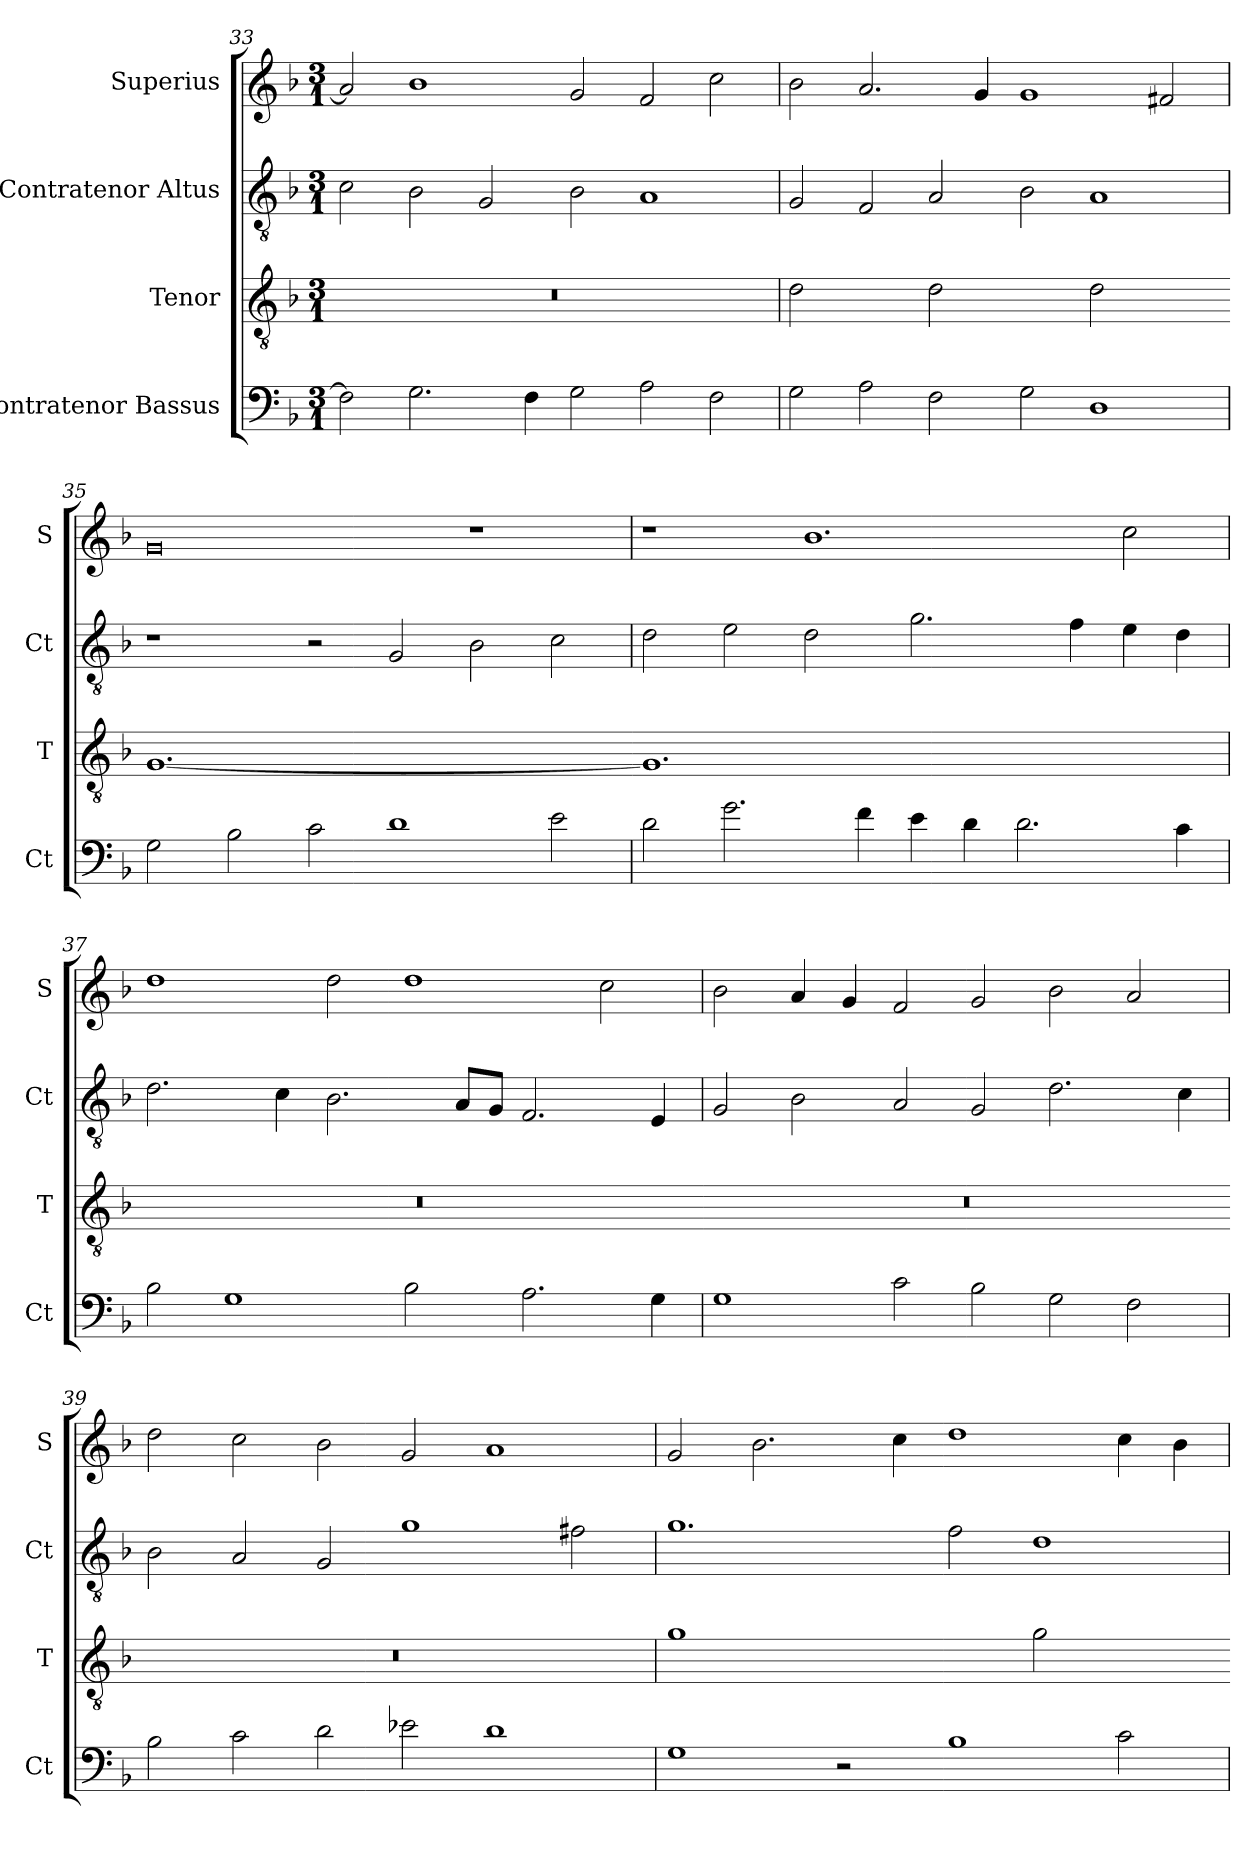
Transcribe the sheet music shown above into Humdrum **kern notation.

**kern	**kern	**kern	**kern
*part4	*part3	*part2	*part1
*staff4	*staff3	*staff2	*staff1
*I"Contratenor Bassus	*I"Tenor	*I"Contratenor Altus	*I"Superius
*I'Ct	*I'T	*I'Ct	*I'S
*clefF4	*clefGv2	*clefGv2	*clefG2
*k[b-]	*k[b-]	*k[b-]	*k[b-]
*M3/1	*M3/1	*M3/1	*M3/1
=33	=33	=33	=33
!	!LO:N:vis=1.	!	!
2F\]	0.r	2c\	2a/]
2.G\	.	2B-\	1b-
.	.	2G/	.
4F\	.	.	.
2G\	.	2B-\	2g/
2A\	.	1A	2f/
2F\	.	.	2cc\
=34	=34	=34	=34
!	!LO:N:vis=2	!	!
2G\	1d	2G/	2b-\
2A\	.	2F/	2.a/
!	!LO:N:vis=2	!	!
2F\	1d	2A/	.
.	.	.	4g/
2G\	.	2B-\	1g
!	!LO:N:vis=2	!	!
1D	1d	1A	.
.	.	.	2f#X/
=35	=35-	=35	=35
!	!LO:N:vis=1.	!	!
2G\	[0.G	1r	0g
2B-\	.	.	.
2c\	.	2r	.
1d	.	2G/	.
.	.	2B-\	1r
2e\	.	2c\	.
=36	=36-	=36	=36
!	!LO:N:vis=1.	!	!
2d\	0.G]	2d\	1r
2.g\	.	2e\	.
.	.	2d\	1.b-
4f\	.	.	.
4e\	.	2.g\	.
4d\	.	.	.
2.d\	.	.	.
.	.	4f\	.
.	.	4e\	2cc\
4c\	.	4d\	.
=37	=37	=37	=37
!	!LO:N:vis=1.	!	!
2B-\	0.r	2.d\	1dd
1G	.	.	.
.	.	4c\	.
.	.	2.B-\	2dd\
2B-\	.	.	1dd
.	.	8A/L	.
.	.	8G/J	.
2.A\	.	2.F/	.
.	.	.	2cc\
4G\	.	4E/	.
=38	=38-	=38	=38
!	!LO:N:vis=1.	!	!
1G	0.r	2G/	2b-\
.	.	2B-\	4a/
.	.	.	4g/
2c\	.	2A/	2f/
2B-\	.	2G/	2g/
2G\	.	2.d\	2b-\
2F\	.	.	2a/
.	.	4c\	.
=39	=39-	=39	=39
!	!LO:N:vis=1.	!	!
2B-\	0.r	2B-\	2dd\
2c\	.	2A/	2cc\
2d\	.	2G/	2b-\
2e-X\	.	1g	2g/
1d	.	.	1a
.	.	2f#X\	.
=40	=40	=40	=40
!	!LO:N:vis=1	!	!
1G	0g	1.g	2g/
.	.	.	2.b-\
2r	.	.	.
.	.	.	4cc\
1B-	.	2f\	1dd
!	!LO:N:vis=2	!	!
.	1g	1d	.
2c\	.	.	4cc\
.	.	.	4b-\
=	=-	=	=
*-	*-	*-	*-
